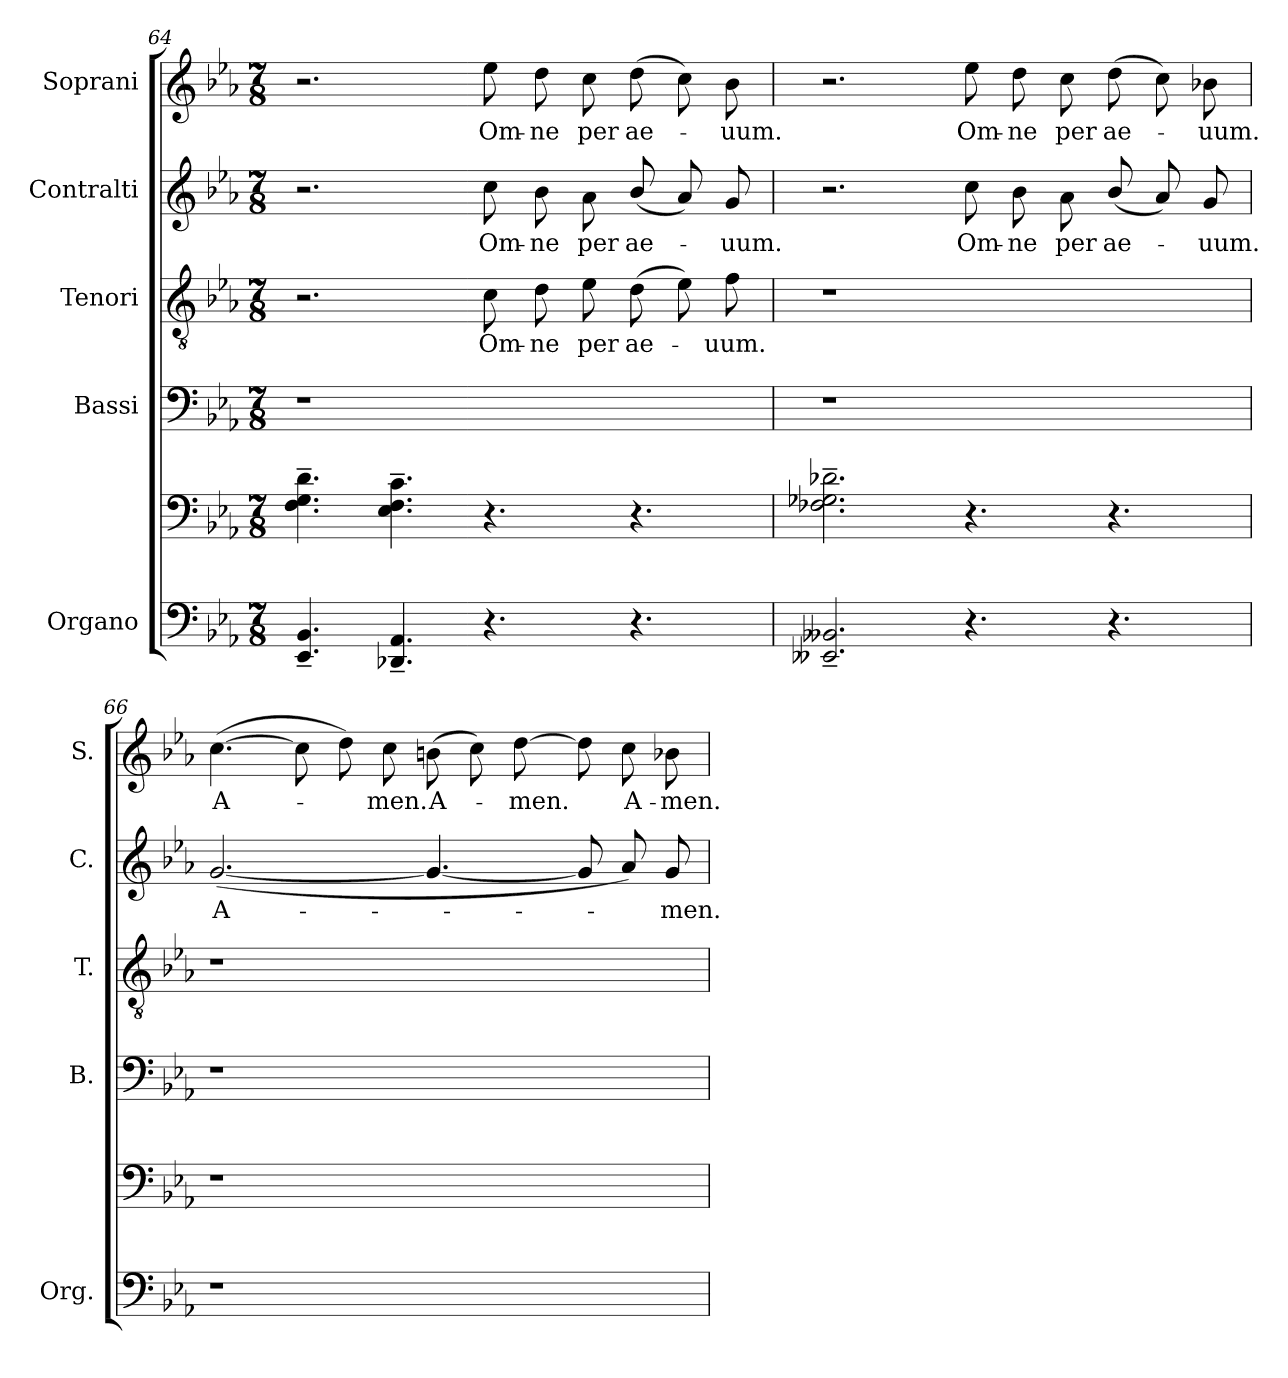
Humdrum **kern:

**kern	**kern	**kern	**kern	**text	**kern	**text	**kern	**text
*part5	*part5	*part4	*part3	*part3	*part2	*part2	*part1	*part1
*staff6	*staff5	*staff4	*staff3	*staff3	*staff2	*staff2	*staff1	*staff1
*I"Organo	*	*I"Bassi	*I"Tenori	*	*I"Contralti	*	*I"Soprani	*
*I'Org.	*	*I'B.	*I'T.	*	*I'C.	*	*I'S.	*
!!LO:LB:g=z
*clefF4	*clefF4	*clefF4	*clefGv2	*	*clefG2	*	*clefG2	*
*	*	*	*ITrd7c12	*	*	*	*	*
*k[b-e-a-]	*k[b-e-a-]	*k[b-e-a-]	*k[b-e-a-]	*	*k[b-e-a-]	*	*k[b-e-a-]	*
*E-:	*E-:	*E-:	*E-:	*	*E-:	*	*E-:	*
*M7/8	*M7/8	*M7/8	*M7/8	*	*M7/8	*	*M7/8	*
=64	=64	=64	=64	=64	=64	=64	=64	=64
!	!	!LO:N:vis=1	!	!	!	!	!	!
4.EE-i/~ 4.BB-i~	4.Fi\~ 4.Gi~ 4.di~	2..r	2.r	.	2.r	.	2.r	.
4.DD-Xi/~ 4.AA-i~	4.E-i\~ 4.Fi~ 4.ci~	.	.	.	.	.	.	.
!	!	!	!	!LO:LY:b:color=#000000	!	!	!	!
!	!	!	!	!	!	!LO:LY:b:color=#000000	!	!
!	!	!	!	!	!	!	!	!LO:LY:b:color=#000000
4.r	4.r	.	8Ci\	Om-	8cci\	Om-	8ee-i\	Om-
!	!	!	!	!LO:LY:b:color=#000000	!	!	!	!
!	!	!	!	!	!	!LO:LY:b:color=#000000	!	!
!	!	!	!	!	!	!	!	!LO:LY:b:color=#000000
.	.	2ryy	8Di\	-ne	8b-i\	-ne	8ddi\	-ne
!	!	!	!	!LO:LY:b:color=#000000	!	!	!	!
!	!	!	!	!	!	!LO:LY:b:color=#000000	!	!
!	!	!	!	!	!	!	!	!LO:LY:b:color=#000000
.	.	.	8E-i\	per	8a-i\	per	8cci\	per
!	!	!	!	!LO:LY:b:color=#000000	!	!	!	!
!	!	!	!	!	!	!LO:LY:b:color=#000000	!	!
!	!	!	!	!	!	!	!	!LO:LY:b:color=#000000
4.r	4.r	.	(8Di\	ae-	(8b-i/	ae-	(8ddi\	ae-
.	.	.	8E-i\)	.	8a-i/)	.	8cci\)	.
!	!	!	!	!LO:LY:b:color=#000000	!	!	!	!
!	!	!	!	!	!	!LO:LY:b:color=#000000	!	!
!	!	!	!	!	!	!	!	!LO:LY:b:color=#000000
.	.	8ryy	8Fi\	-uum.	8gi/	-uum.	8b-i\	-uum.
=65	=65	=65	=65	=65	=65	=65	=65	=65
!	!	!LO:N:vis=1	!LO:N:vis=1	!	!	!	!	!
2.EE--Xi/~ 2.BB--Xi~	2.F-Xi\~ 2.G-Xi~ 2.d-Xi~	2..r	2..r	.	2.r	.	2.r	.
!	!	!	!	!	!	!LO:LY:b:color=#000000	!	!
!	!	!	!	!	!	!	!	!LO:LY:b:color=#000000
4.r	4.r	.	.	.	8cci\	Om-	8ee-i\	Om-
!	!	!	!	!	!	!LO:LY:b:color=#000000	!	!
!	!	!	!	!	!	!	!	!LO:LY:b:color=#000000
.	.	2ryy	2ryy	.	8b-i\	-ne	8ddi\	-ne
!	!	!	!	!	!	!LO:LY:b:color=#000000	!	!
!	!	!	!	!	!	!	!	!LO:LY:b:color=#000000
.	.	.	.	.	8a-i\	per	8cci\	per
!	!	!	!	!	!	!LO:LY:b:color=#000000	!	!
!	!	!	!	!	!	!	!	!LO:LY:b:color=#000000
4.r	4.r	.	.	.	(8b-i/	ae-	(8ddi\	ae-
.	.	.	.	.	8a-i/)	.	8cci\)	.
!	!	!	!	!	!	!LO:LY:b:color=#000000	!	!
!	!	!	!	!	!	!	!	!LO:LY:b:color=#000000
.	.	8ryy	8ryy	.	8gi/	-uum.	8b-Xi\	-uum.
!!LO:PB:g=z
=66	=66	=66	=66	=66	=66	=66	=66	=66
!LO:N:vis=1	!LO:N:vis=1	!LO:N:vis=1	!LO:N:vis=1	!	!	!	!	!
!	!	!	!	!	!	!LO:LY:b:color=#000000	!	!
!	!	!	!	!	!	!	!	!LO:LY:b:color=#000000
1.r	1.r	2..r	2..r	.	([2.gi/	A-	([4.cci\	A-
.	.	.	.	.	.	.	8cci\]	.
.	.	.	.	.	.	.	8ddi\)	.
!	!	!	!	!	!	!	!	!LO:LY:b:color=#000000
.	.	.	.	.	.	.	8cci\	-men.
!	!	!	!	!	!	!	!	!LO:LY:b:color=#000000
.	.	.	.	.	4.gi/_	.	(8bni\	A-
.	.	2ryy	2ryy	.	.	.	8cci\)	.
!	!	!	!	!	!	!	!	!LO:LY:b:color=#000000
.	.	.	.	.	.	.	[8ddi\	-men.
.	.	.	.	.	8gi/]	.	8ddi\]	.
!	!	!	!	!	!	!	!	!LO:LY:b:color=#000000
.	.	.	.	.	8a-i/)	.	8cci\	A-
!	!	!	!	!	!	!LO:LY:b:color=#000000	!	!
!	!	!	!	!	!	!	!	!LO:LY:b:color=#000000
.	.	8ryy	8ryy	.	8gi/	-men.	8b-Xi\	-men.
=	=	=	=	=	=	=	=	=
*-	*-	*-	*-	*-	*-	*-	*-	*-
